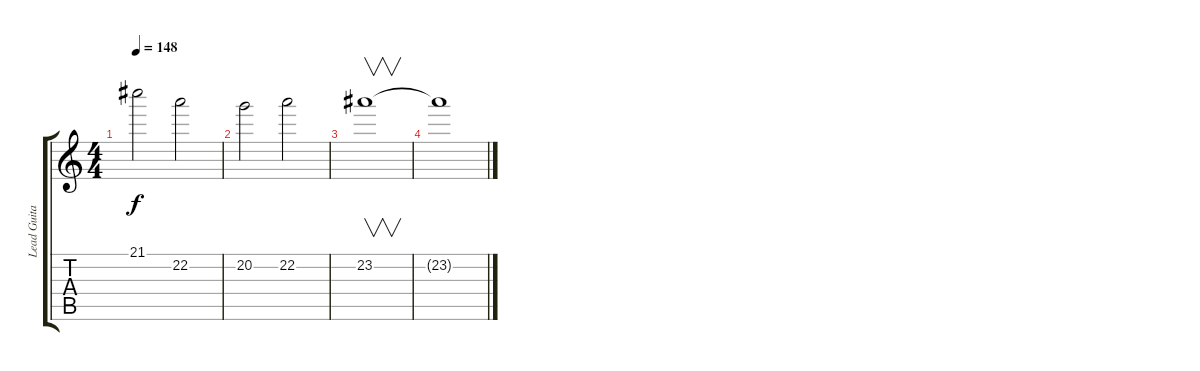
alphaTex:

\track ("Lead Guitar" "Lead Guita") {instrument distortionguitar}
\staff {score tabs}
\tuning (E4 B3 G3 D3 A2 E2) {hide}
\ts (4 4)
\tempo 148
\clef g2
\ks c
21.1.2{dy f} 22.2.2 |
20.2.2 22.2.2 |
23.2.1{v} |
23.2{t}.1
